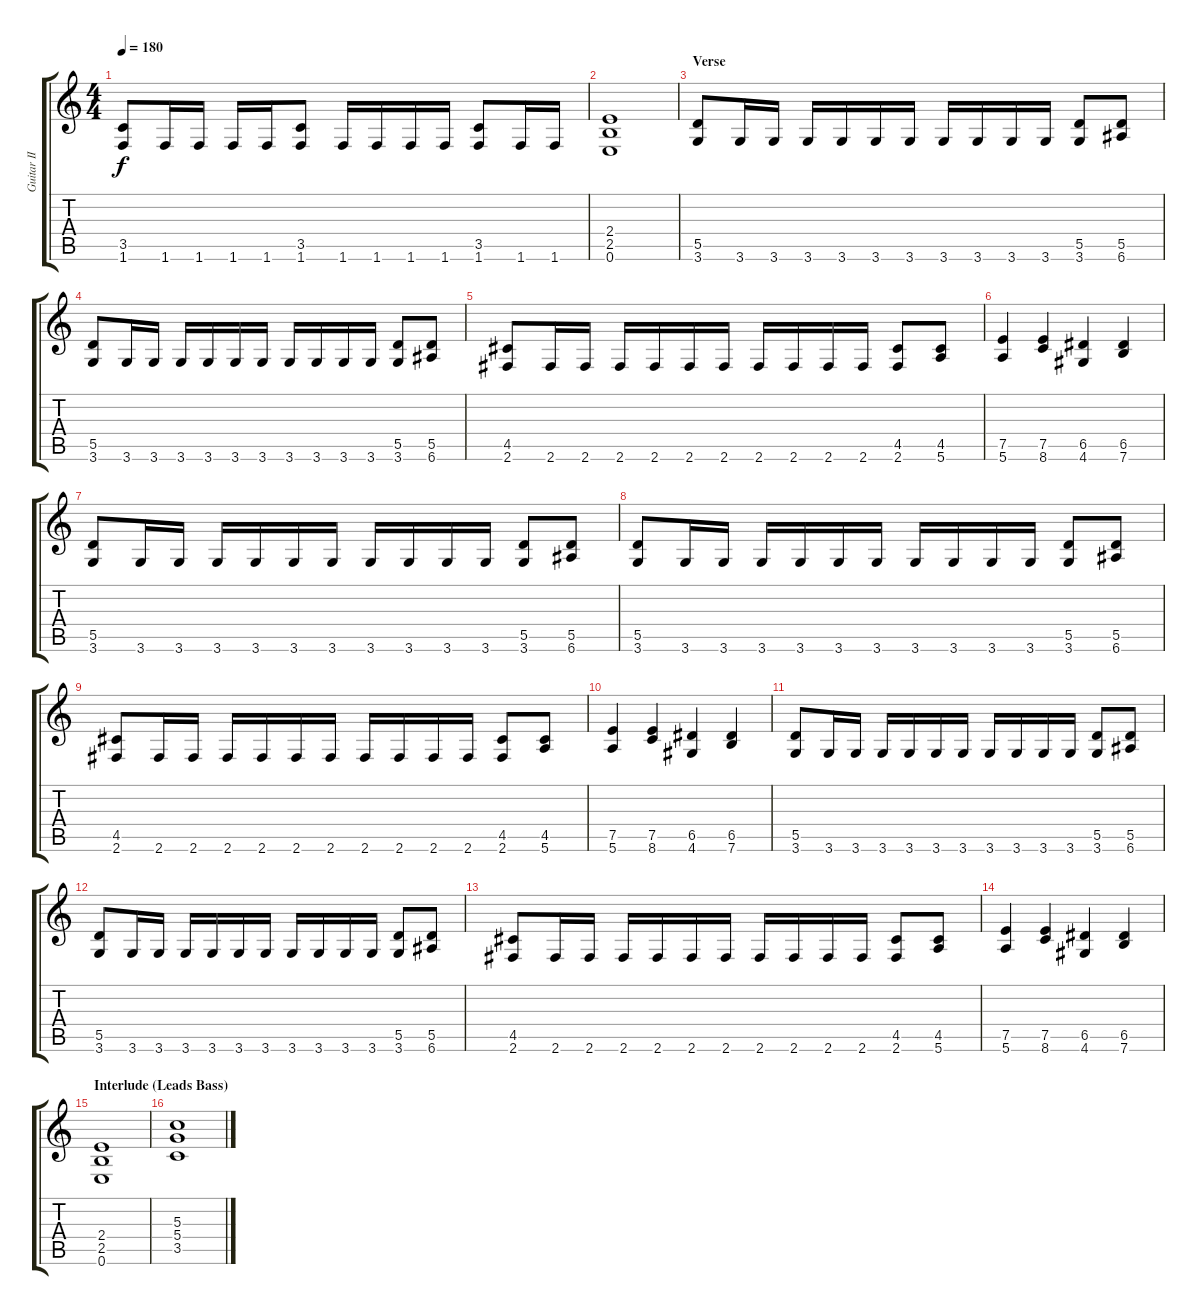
\track ("Guitar II (ManOkaR)" "Guitar II ") {instrument distortionguitar}
\staff {score tabs}
\tuning (E4 B3 G3 D3 A2 E2) {hide}
\ts (4 4)
\tempo 180
\clef g2
\ks c
(3.5 1.6).8{dy f} 1.6.16 1.6.16 1.6.16 1.6.16 (3.5 1.6).8 1.6.16 1.6.16 1.6.16 1.6.16 (3.5 1.6).8 1.6.16 1.6.16 |
(2.4 2.5 0.6).1 |
\section ("" "Verse")
(5.5 3.6).8 3.6.16 3.6.16 3.6.16 3.6.16 3.6.16 3.6.16 3.6.16 3.6.16 3.6.16 3.6.16 (5.5 3.6).8 (5.5 6.6).8 |
(5.5 3.6).8 3.6.16 3.6.16 3.6.16 3.6.16 3.6.16 3.6.16 3.6.16 3.6.16 3.6.16 3.6.16 (5.5 3.6).8 (5.5 6.6).8 |
(4.5 2.6).8 2.6.16 2.6.16 2.6.16 2.6.16 2.6.16 2.6.16 2.6.16 2.6.16 2.6.16 2.6.16 (4.5 2.6).8 (4.5 5.6).8 |
(7.5 5.6).4 (7.5 8.6).4 (6.5 4.6).4 (6.5 7.6).4 |
(5.5 3.6).8 3.6.16 3.6.16 3.6.16 3.6.16 3.6.16 3.6.16 3.6.16 3.6.16 3.6.16 3.6.16 (5.5 3.6).8 (5.5 6.6).8 |
(5.5 3.6).8 3.6.16 3.6.16 3.6.16 3.6.16 3.6.16 3.6.16 3.6.16 3.6.16 3.6.16 3.6.16 (5.5 3.6).8 (5.5 6.6).8 |
(4.5 2.6).8 2.6.16 2.6.16 2.6.16 2.6.16 2.6.16 2.6.16 2.6.16 2.6.16 2.6.16 2.6.16 (4.5 2.6).8 (4.5 5.6).8 |
(7.5 5.6).4 (7.5 8.6).4 (6.5 4.6).4 (6.5 7.6).4 |
(5.5 3.6).8 3.6.16 3.6.16 3.6.16 3.6.16 3.6.16 3.6.16 3.6.16 3.6.16 3.6.16 3.6.16 (5.5 3.6).8 (5.5 6.6).8 |
(5.5 3.6).8 3.6.16 3.6.16 3.6.16 3.6.16 3.6.16 3.6.16 3.6.16 3.6.16 3.6.16 3.6.16 (5.5 3.6).8 (5.5 6.6).8 |
(4.5 2.6).8 2.6.16 2.6.16 2.6.16 2.6.16 2.6.16 2.6.16 2.6.16 2.6.16 2.6.16 2.6.16 (4.5 2.6).8 (4.5 5.6).8 |
(7.5 5.6).4 (7.5 8.6).4 (6.5 4.6).4 (6.5 7.6).4 |
\section ("" "Interlude (Leads Bass)")
(2.4 2.5 0.6).1 |
(5.3 5.4 3.5).1
